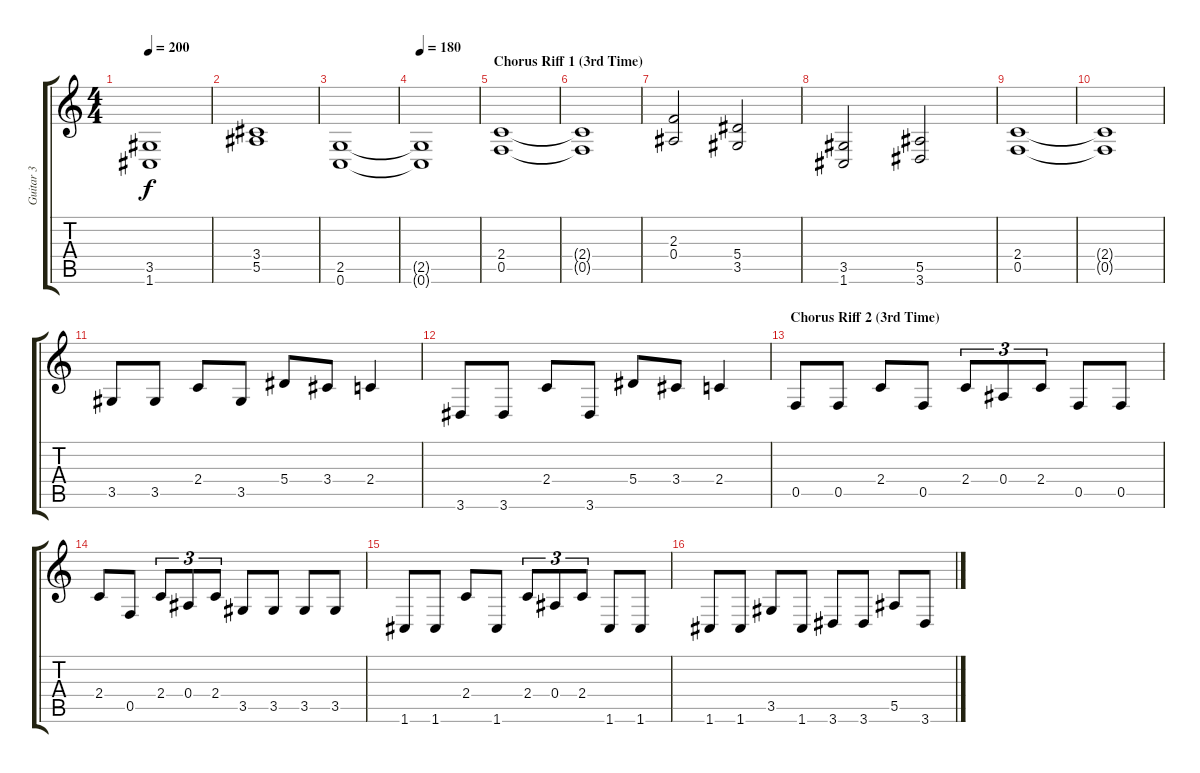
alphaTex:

\track ("Guitar 3" "Guitar 3") {instrument distortionguitar}
\staff {score tabs}
\tuning (C4 G3 Eb3 Bb2 F2 C2) {hide}
\ts (4 4)
\tempo 200
\clef g2
\ks c
(3.5 1.6).1{dy f} |
(3.4 5.5).1 |
(2.5 0.6).1 |
\tempo 180
(2.5{t} 0.6{t}).1 |
\section ("" "Chorus Riff 1 (3rd Time)")
(2.4 0.5).1 |
(2.4{t} 0.5{t}).1 |
(2.3 0.4).2 (5.4 3.5).2 |
(3.5 1.6).2 (5.5 3.6).2 |
(2.4 0.5).1 |
(2.4{t} 0.5{t}).1 |
3.5.8 3.5.8 2.4.8 3.5.8 5.4.8 3.4.8 2.4.4 |
3.6.8 3.6.8 2.4.8 3.6.8 5.4.8 3.4.8 2.4.4 |
\section ("" "Chorus Riff 2 (3rd Time)")
0.5.8 0.5.8 2.4.8 0.5.8 2.4.8{tu (3 2)} 0.4.8{tu (3 2)} 2.4.8{tu (3 2)} 0.5.8 0.5.8 |
2.4.8 0.5.8 2.4.8{tu (3 2)} 0.4.8{tu (3 2)} 2.4.8{tu (3 2)} 3.5.8 3.5.8 3.5.8 3.5.8 |
1.6.8 1.6.8 2.4.8 1.6.8 2.4.8{tu (3 2)} 0.4.8{tu (3 2)} 2.4.8{tu (3 2)} 1.6.8 1.6.8 |
1.6.8 1.6.8 3.5.8 1.6.8 3.6.8 3.6.8 5.5.8 3.6.8
